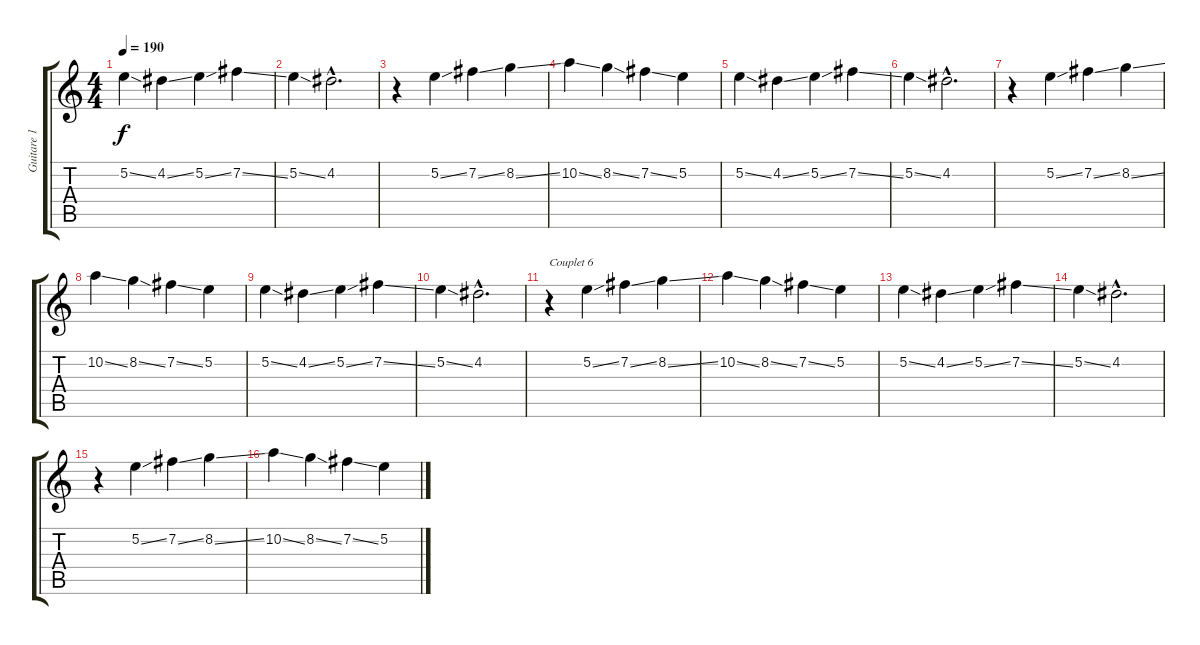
\track ("Guitare 1 avec whammy" "Guitare 1 ") {instrument distortionguitar}
\staff {score tabs}
\tuning (E4 B3 G3 D3 A2 E2) {hide}
\ts (4 4)
\tempo 190
\clef g2
\ks c
5.2{ss}.4{dy f} 4.2{ss}.4 5.2{ss}.4 7.2{ss}.4 |
5.2{ss}.4 4.2{hac}.2{d} |
r.4 5.2{ss}.4 7.2{ss}.4 8.2{ss}.4 |
10.2{ss}.4 8.2{ss}.4 7.2{ss}.4 5.2.4 |
5.2{ss}.4 4.2{ss}.4 5.2{ss}.4 7.2{ss}.4 |
5.2{ss}.4 4.2{hac}.2{d} |
r.4 5.2{ss}.4 7.2{ss}.4 8.2{ss}.4 |
10.2{ss}.4 8.2{ss}.4 7.2{ss}.4 5.2.4 |
5.2{ss}.4 4.2{ss}.4 5.2{ss}.4 7.2{ss}.4 |
5.2{ss}.4 4.2{hac}.2{d} |
r.4{txt "Couplet 6"} 5.2{ss}.4 7.2{ss}.4 8.2{ss}.4 |
10.2{ss}.4 8.2{ss}.4 7.2{ss}.4 5.2.4 |
5.2{ss}.4 4.2{ss}.4 5.2{ss}.4 7.2{ss}.4 |
5.2{ss}.4 4.2{hac}.2{d} |
r.4 5.2{ss}.4 7.2{ss}.4 8.2{ss}.4 |
10.2{ss}.4 8.2{ss}.4 7.2{ss}.4 5.2.4
